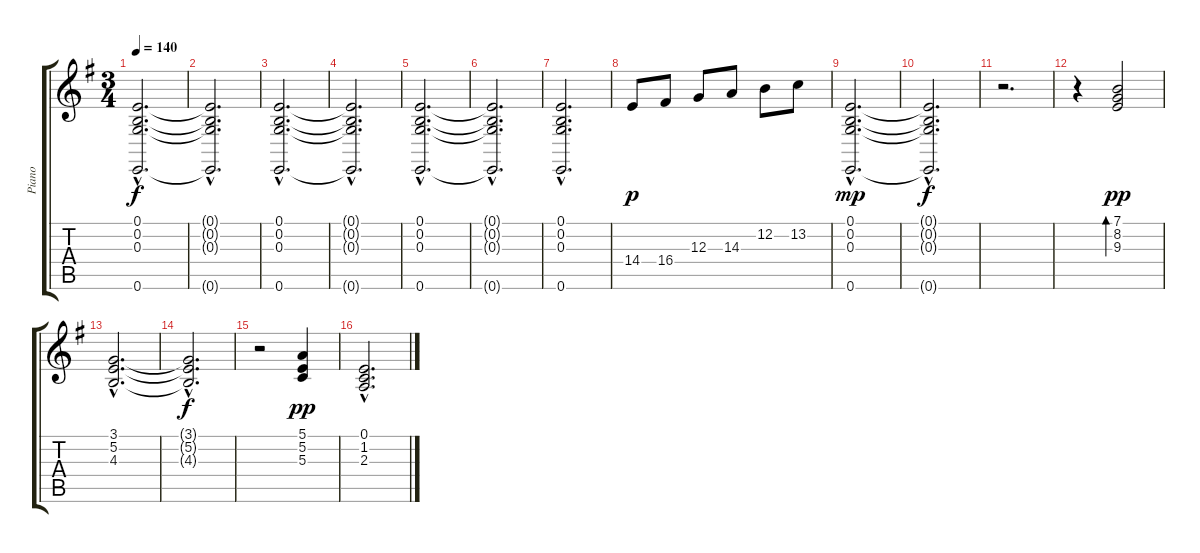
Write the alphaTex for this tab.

\track ("Piano" "Piano") {instrument acousticgrandpiano}
\staff {score tabs}
\tuning (E4 B3 G3 D3 A2 E2) {hide}
\ts (3 4)
\tempo 140
\clef g2
\ks g
(0.1{hac} 0.2{hac} 0.3{hac} 0.6{hac}).2{d dy f} |
(0.1{hac t} 0.2{hac t} 0.3{hac t} 0.6{hac t}).2{d} |
(0.1{hac} 0.2{hac} 0.3{hac} 0.6{hac}).2{d} |
(0.1{hac t} 0.2{hac t} 0.3{hac t} 0.6{hac t}).2{d} |
(0.1{hac} 0.2{hac} 0.3{hac} 0.6{hac}).2{d} |
(0.1{hac t} 0.2{hac t} 0.3{hac t} 0.6{hac t}).2{d} |
(0.1{hac} 0.2{hac} 0.3{hac} 0.6{hac}).2{d} |
14.4.8{dy p} 16.4.8 12.3.8 14.3.8 12.2.8 13.2.8 |
(0.1{hac} 0.2{hac} 0.3{hac} 0.6{hac}).2{d dy mp} |
(0.1{hac t} 0.2{hac t} 0.3{hac t} 0.6{hac t}).2{d dy f} |
r.2{d} |
r.4 (7.1 8.2 9.3).2{bd 240 dy pp} |
(3.1{hac} 5.2{hac} 4.3{hac}).2{d} |
(3.1{hac t} 5.2{hac t} 4.3{hac t}).2{d dy f} |
r.2 (5.1 5.2 5.3).4{dy pp} |
(0.1{hac} 1.2{hac} 2.3{hac}).2{d}
